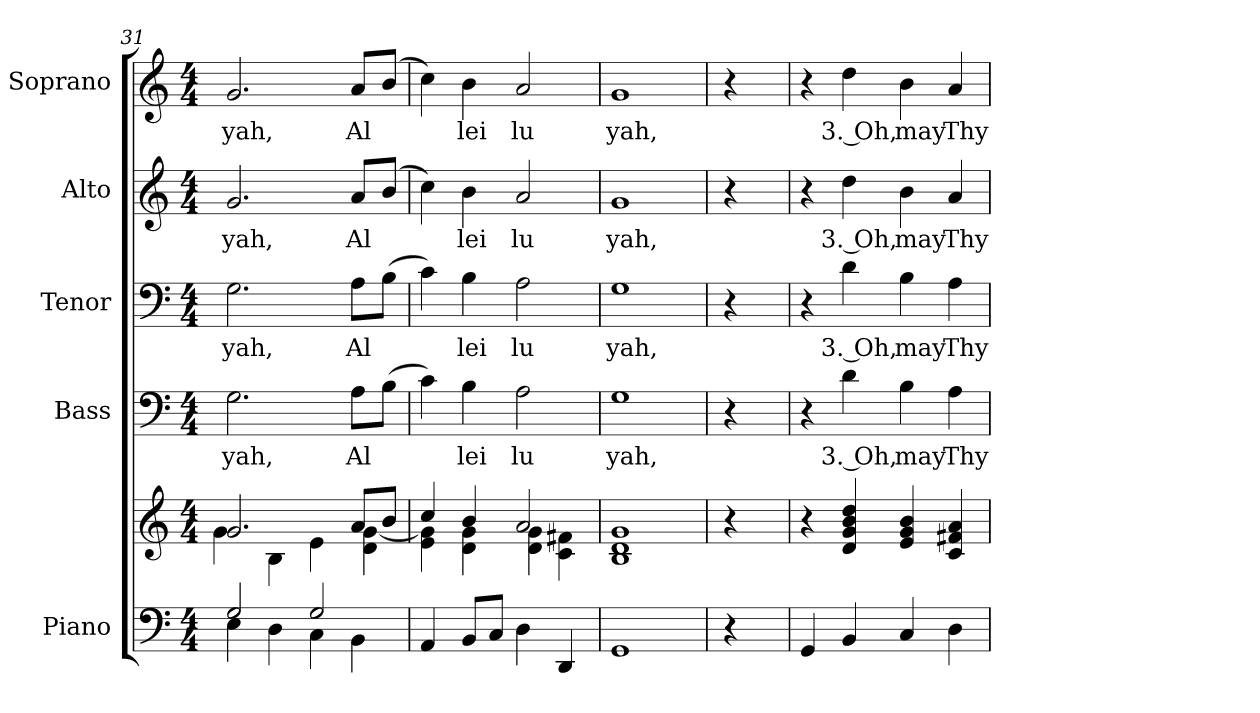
**kern	**kern	**kern	**text	**kern	**text	**kern	**text	**kern	**text
*part5	*part5	*part4	*part4	*part3	*part3	*part2	*part2	*part1	*part1
*staff6	*staff5	*staff4	*staff4	*staff3	*staff3	*staff2	*staff2	*staff1	*staff1
*I"Piano	*	*I"Bass	*	*I"Tenor	*	*I"Alto	*	*I"Soprano	*
*I'Pno.	*	*I'B.	*	*I'T.	*	*I'A.	*	*I'S.	*
*clefF4	*clefG2	*clefF4	*	*clefF4	*	*clefG2	*	*clefG2	*
*k[]	*k[]	*k[]	*	*k[]	*	*k[]	*	*k[]	*
*C:	*C:	*C:	*	*C:	*	*C:	*	*C:	*
*M4/4	*M4/4	*M4/4	*	*M4/4	*	*M4/4	*	*M4/4	*
=31	=31	=31	=31	=31	=31	=31	=31	=31	=31
*^	*^	*	*	*	*	*	*	*	*
!	!	!	!	!	!LO:LY:b:color=#000000	!	!	!	!	!	!
!	!	!	!	!	!	!	!LO:LY:b:color=#000000	!	!	!	!
!	!	!	!	!	!	!	!	!	!LO:LY:b:color=#000000	!	!
!	!	!	!	!	!	!	!	!	!	!	!LO:LY:b:color=#000000
2Gi/	4Ei\	2.gi/	4gi\	2.Gi\	yah,	2.Gi\	yah,	2.gi/	yah,	2.gi/	yah,
.	4Di\	.	4Bi\	.	.	.	.	.	.	.	.
2Gi/	4Ci\	.	4ei\	.	.	.	.	.	.	.	.
!	!	!	!	!	!LO:LY:b:color=#000000	!	!	!	!	!	!
!	!	!	!	!	!	!	!LO:LY:b:color=#000000	!	!	!	!
!	!	!	!	!	!	!	!	!	!LO:LY:b:color=#000000	!	!
!	!	!	!	!	!	!	!	!	!	!	!LO:LY:b:color=#000000
.	4BBi\	8ai/L	4di\ [<4gi	8Ai\L	Al	8Ai\L	Al	8ai/L	Al	8ai/L	Al
.	.	8bi/J	.	(8Bi\J	.	(8Bi\J	.	(8bi/J	.	(8bi/J	.
*v	*v	*	*	*	*	*	*	*	*	*	*
!!LO:PB:g=z
=32	=32	=32	=32	=32	=32	=32	=32	=32	=32	=32
4AAi/	4cci/	4ei\ 4gi]	4ci\)	.	4ci\)	.	4cci\)	.	4cci\)	.
!	!	!	!	!LO:LY:b:color=#000000	!	!	!	!	!	!
!	!	!	!	!	!	!LO:LY:b:color=#000000	!	!	!	!
!	!	!	!	!	!	!	!	!LO:LY:b:color=#000000	!	!
!	!	!	!	!	!	!	!	!	!	!LO:LY:b:color=#000000
8BBi/L	4bi/	4di\ 4gi	4Bi\	lei	4Bi\	lei	4bi\	lei	4bi\	lei
8Ci/J	.	.	.	.	.	.	.	.	.	.
!	!	!	!	!LO:LY:b:color=#000000	!	!	!	!	!	!
!	!	!	!	!	!	!LO:LY:b:color=#000000	!	!	!	!
!	!	!	!	!	!	!	!	!LO:LY:b:color=#000000	!	!
!	!	!	!	!	!	!	!	!	!	!LO:LY:b:color=#000000
4Di\	2ai/	4di\ 4gi	2Ai\	lu	2Ai\	lu	2ai/	lu	2ai/	lu
4DDi/	.	4ci\ 4f#Xi	.	.	.	.	.	.	.	.
*	*v	*v	*	*	*	*	*	*	*	*
=33	=33	=33	=33	=33	=33	=33	=33	=33	=33
*	*^	*	*	*	*	*	*	*	*
!	!	!	!	!LO:LY:b:color=#000000	!	!	!	!	!	!
*	*v	*v	*	*	*	*	*	*	*	*
*	*^	*	*	*	*	*	*	*	*
!	!	!	!	!	!	!LO:LY:b:color=#000000	!	!	!	!
*	*v	*v	*	*	*	*	*	*	*	*
*	*^	*	*	*	*	*	*	*	*
!	!	!	!	!	!	!	!	!LO:LY:b:color=#000000	!	!
*	*v	*v	*	*	*	*	*	*	*	*
*	*^	*	*	*	*	*	*	*	*
!	!	!	!	!	!	!	!	!	!	!LO:LY:b:color=#000000
*	*v	*v	*	*	*	*	*	*	*	*
1GGi	1Bi 1di 1gi	1Gi	yah,	1Gi	yah,	1gi	yah,	1gi	yah,
!!LO:PB:g=z
=34	=34	=34	=34	=34	=34	=34	=34	=34	=34
4r	4r	4r	.	4r	.	4r	.	4r	.
=35	=35	=35	=35	=35	=35	=35	=35	=35	=35
4GGi/	4r	4r	.	4r	.	4r	.	4r	.
!	!	!	!LO:LY:b:color=#000000	!	!	!	!	!	!
!	!	!	!	!	!LO:LY:b:color=#000000	!	!	!	!
!	!	!	!	!	!	!	!LO:LY:b:color=#000000	!	!
!	!	!	!	!	!	!	!	!	!LO:LY:b:color=#000000
4BBi/	4di/ 4gi 4bi 4ddi	4di\	3. Oh,	4di\	3. Oh,	4ddi\	3. Oh,	4ddi\	3. Oh,
!	!	!	!LO:LY:b:color=#000000	!	!	!	!	!	!
!	!	!	!	!	!LO:LY:b:color=#000000	!	!	!	!
!	!	!	!	!	!	!	!LO:LY:b:color=#000000	!	!
!	!	!	!	!	!	!	!	!	!LO:LY:b:color=#000000
4Ci/	4ei/ 4gi 4bi	4Bi\	may	4Bi\	may	4bi\	may	4bi\	may
!	!	!	!LO:LY:b:color=#000000	!	!	!	!	!	!
!	!	!	!	!	!LO:LY:b:color=#000000	!	!	!	!
!	!	!	!	!	!	!	!LO:LY:b:color=#000000	!	!
!	!	!	!	!	!	!	!	!	!LO:LY:b:color=#000000
4Di\	4ci/ 4f#Xi 4ai	4Ai\	Thy	4Ai\	Thy	4ai/	Thy	4ai/	Thy
=	=	=	=	=	=	=	=	=	=
*-	*-	*-	*-	*-	*-	*-	*-	*-	*-
